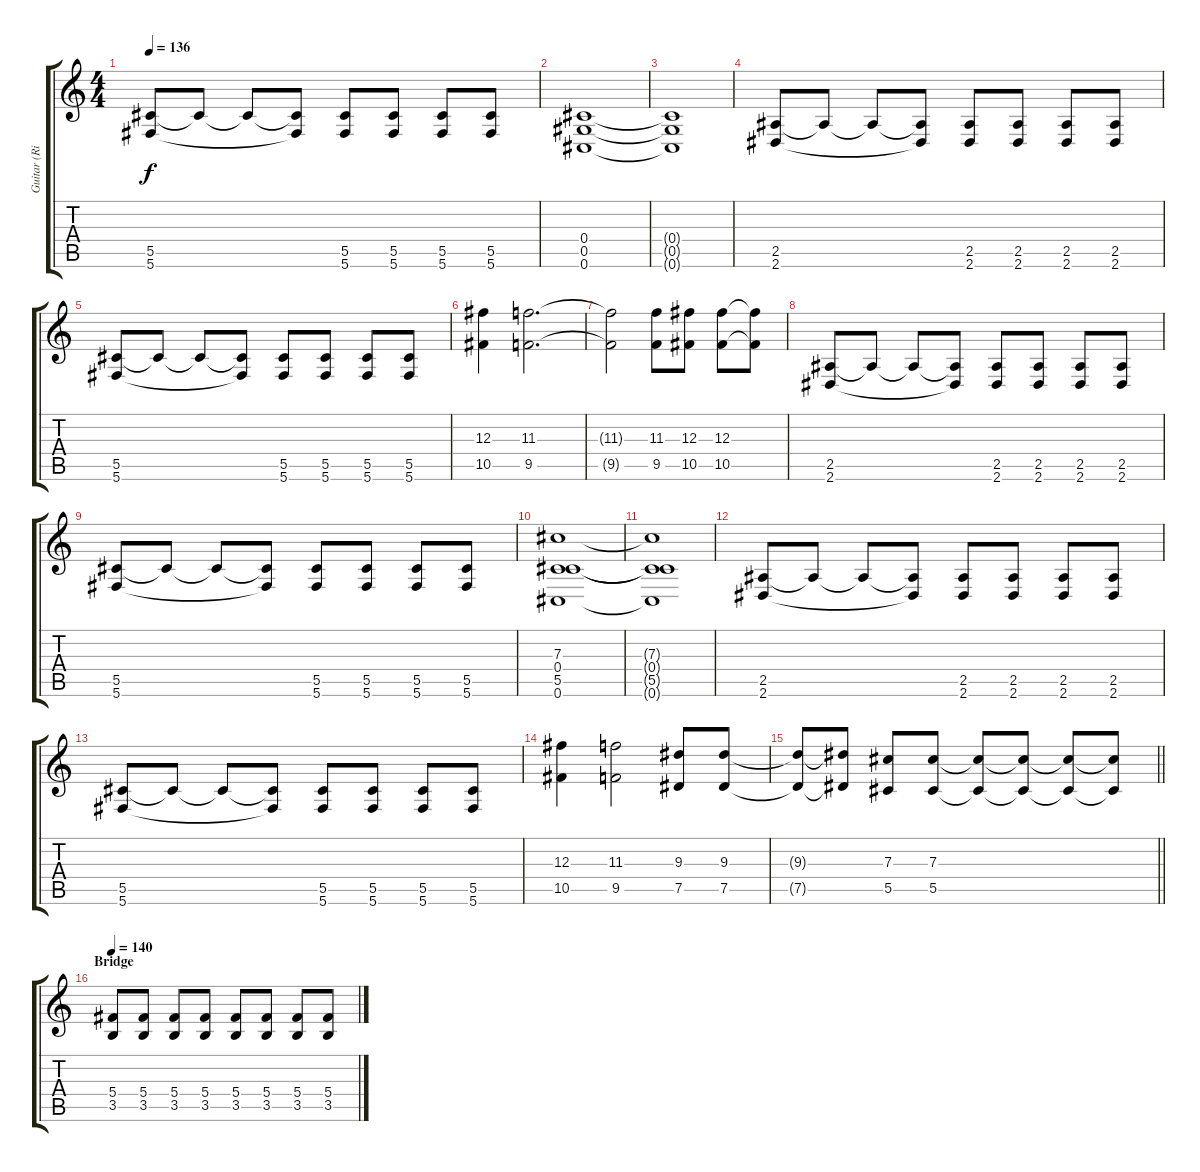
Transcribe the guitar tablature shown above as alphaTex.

\track ("Guitar (Ric)" "Guitar (Ri") {instrument distortionguitar}
\staff {score tabs}
\tuning (Eb4 Bb3 Gb3 Db3 Ab2 Db2) {hide}
\ts (4 4)
\tempo 136
\clef g2
\ks c
(5.5 5.6).8{dy f} 5.5{t}.8 5.5{t}.8 (5.5{t} 5.6{t}).8 (5.5 5.6).8 (5.5 5.6).8 (5.5 5.6).8 (5.5 5.6).8 |
(0.4 0.5 0.6).1 |
(0.4{t} 0.5{t} 0.6{t}).1 |
(2.5 2.6).8 2.5{t}.8 2.5{t}.8 (2.5{t} 2.6{t}).8 (2.5 2.6).8 (2.5 2.6).8 (2.5 2.6).8 (2.5 2.6).8 |
(5.5 5.6).8 5.5{t}.8 5.5{t}.8 (5.5{t} 5.6{t}).8 (5.5 5.6).8 (5.5 5.6).8 (5.5 5.6).8 (5.5 5.6).8 |
(12.3 10.5).4 (11.3 9.5).2{d} |
(11.3{t} 9.5{t}).2 (11.3 9.5).8 (12.3 10.5).8 (12.3 10.5).8 (12.3{t} 10.5{t}).8 |
(2.5 2.6).8 2.5{t}.8 2.5{t}.8 (2.5{t} 2.6{t}).8 (2.5 2.6).8 (2.5 2.6).8 (2.5 2.6).8 (2.5 2.6).8 |
(5.5 5.6).8 5.5{t}.8 5.5{t}.8 (5.5{t} 5.6{t}).8 (5.5 5.6).8 (5.5 5.6).8 (5.5 5.6).8 (5.5 5.6).8 |
(7.3 0.4 5.5 0.6).1 |
(7.3{t} 0.4{t} 5.5{t} 0.6{t}).1 |
(2.5 2.6).8 2.5{t}.8 2.5{t}.8 (2.5{t} 2.6{t}).8 (2.5 2.6).8 (2.5 2.6).8 (2.5 2.6).8 (2.5 2.6).8 |
(5.5 5.6).8 5.5{t}.8 5.5{t}.8 (5.5{t} 5.6{t}).8 (5.5 5.6).8 (5.5 5.6).8 (5.5 5.6).8 (5.5 5.6).8 |
(12.3 10.5).4 (11.3 9.5).2 (9.3 7.5).8 (9.3 7.5).8 |
\barLineRight lightlight
(9.3{t} 7.5{t}).8 (9.3{t} 7.5{t}).8 (7.3 5.5).8 (7.3 5.5).8 (7.3{t} 5.5{t}).8 (7.3{t} 5.5{t}).8 (7.3{t} 5.5{t}).8 (7.3{t} 5.5{t}).8 |
\section ("" "Bridge")
\tempo 140
(5.4 3.5).8 (5.4 3.5).8 (5.4 3.5).8 (5.4 3.5).8 (5.4 3.5).8 (5.4 3.5).8 (5.4 3.5).8 (5.4 3.5).8
